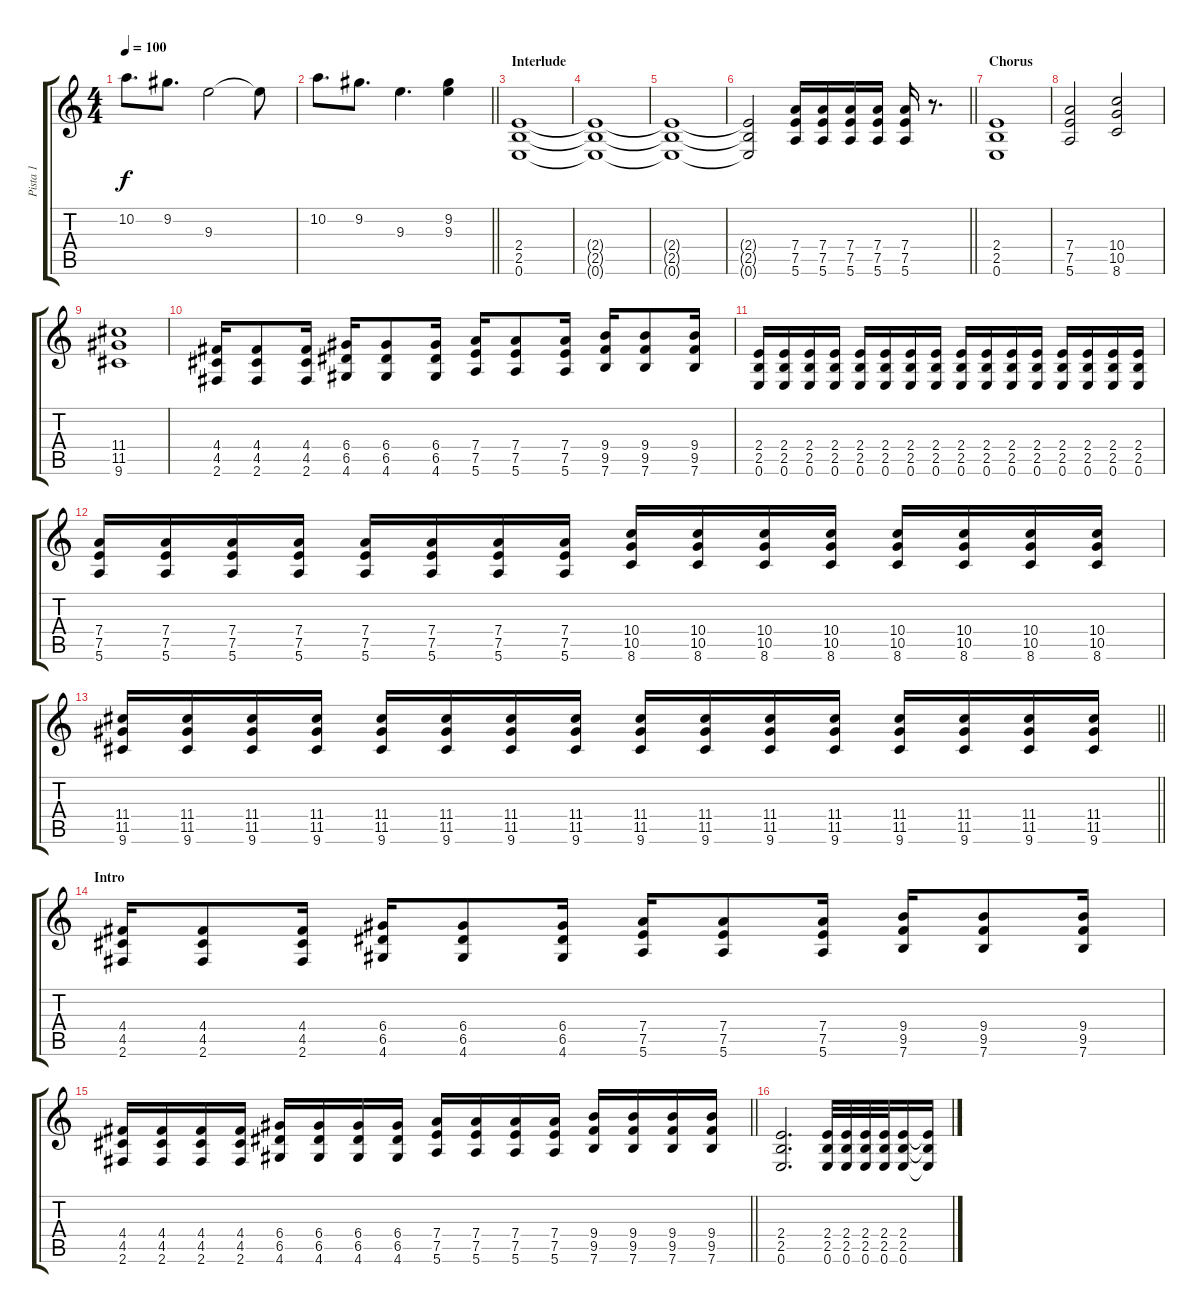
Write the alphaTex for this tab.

\track ("Pista 1" "Pista 1") {instrument distortionguitar}
\staff {score tabs}
\tuning (E4 B3 G3 D3 A2 E2) {hide}
\ts (4 4)
\tempo 100
\clef g2
\ks c
10.2.8{d dy f} 9.2.8{d} 9.3.2 9.3{t}.8 |
\barLineRight lightlight
10.2.8{d} 9.2.8{d} 9.3.4{d} (9.2 9.3).4 |
\section ("" "Interlude")
(2.4 2.5 0.6).1 |
(2.4{t} 2.5{t} 0.6{t}).1 |
(2.4{t} 2.5{t} 0.6{t}).1 |
\barLineRight lightlight
(2.4{t} 2.5{t} 0.6{t}).2 (7.4 7.5 5.6).16 (7.4 7.5 5.6).16 (7.4 7.5 5.6).16 (7.4 7.5 5.6).16 (7.4 7.5 5.6).16 r.8{d} |
\section ("" "Chorus")
(2.4 2.5 0.6).1 |
(7.4 7.5 5.6).2 (10.4 10.5 8.6).2 |
(11.4 11.5 9.6).1 |
(4.4 4.5 2.6).16 (4.4 4.5 2.6).8 (4.4 4.5 2.6).16 (6.4 6.5 4.6).16 (6.4 6.5 4.6).8 (6.4 6.5 4.6).16 (7.4 7.5 5.6).16 (7.4 7.5 5.6).8 (7.4 7.5 5.6).16 (9.4 9.5 7.6).16 (9.4 9.5 7.6).8 (9.4 9.5 7.6).16 |
(2.4 2.5 0.6).16 (2.4 2.5 0.6).16 (2.4 2.5 0.6).16 (2.4 2.5 0.6).16 (2.4 2.5 0.6).16 (2.4 2.5 0.6).16 (2.4 2.5 0.6).16 (2.4 2.5 0.6).16 (2.4 2.5 0.6).16 (2.4 2.5 0.6).16 (2.4 2.5 0.6).16 (2.4 2.5 0.6).16 (2.4 2.5 0.6).16 (2.4 2.5 0.6).16 (2.4 2.5 0.6).16 (2.4 2.5 0.6).16 |
(7.4 7.5 5.6).16 (7.4 7.5 5.6).16 (7.4 7.5 5.6).16 (7.4 7.5 5.6).16 (7.4 7.5 5.6).16 (7.4 7.5 5.6).16 (7.4 7.5 5.6).16 (7.4 7.5 5.6).16 (10.4 10.5 8.6).16 (10.4 10.5 8.6).16 (10.4 10.5 8.6).16 (10.4 10.5 8.6).16 (10.4 10.5 8.6).16 (10.4 10.5 8.6).16 (10.4 10.5 8.6).16 (10.4 10.5 8.6).16 |
\barLineRight lightlight
(11.4 11.5 9.6).16 (11.4 11.5 9.6).16 (11.4 11.5 9.6).16 (11.4 11.5 9.6).16 (11.4 11.5 9.6).16 (11.4 11.5 9.6).16 (11.4 11.5 9.6).16 (11.4 11.5 9.6).16 (11.4 11.5 9.6).16 (11.4 11.5 9.6).16 (11.4 11.5 9.6).16 (11.4 11.5 9.6).16 (11.4 11.5 9.6).16 (11.4 11.5 9.6).16 (11.4 11.5 9.6).16 (11.4 11.5 9.6).16 |
\section ("" "Intro")
(4.4 4.5 2.6).16 (4.4 4.5 2.6).8 (4.4 4.5 2.6).16 (6.4 6.5 4.6).16 (6.4 6.5 4.6).8 (6.4 6.5 4.6).16 (7.4 7.5 5.6).16 (7.4 7.5 5.6).8 (7.4 7.5 5.6).16 (9.4 9.5 7.6).16 (9.4 9.5 7.6).8 (9.4 9.5 7.6).16 |
\barLineRight lightlight
(4.4 4.5 2.6).16 (4.4 4.5 2.6).16 (4.4 4.5 2.6).16 (4.4 4.5 2.6).16 (6.4 6.5 4.6).16 (6.4 6.5 4.6).16 (6.4 6.5 4.6).16 (6.4 6.5 4.6).16 (7.4 7.5 5.6).16 (7.4 7.5 5.6).16 (7.4 7.5 5.6).16 (7.4 7.5 5.6).16 (9.4 9.5 7.6).16 (9.4 9.5 7.6).16 (9.4 9.5 7.6).16 (9.4 9.5 7.6).16 |
(2.4 2.5 0.6).2{d} (2.4 2.5 0.6).32 (2.4 2.5 0.6).32 (2.4 2.5 0.6).32 (2.4 2.5 0.6).32 (2.4 2.5 0.6).16 (2.4{t} 2.5{t} 0.6{t}).16
